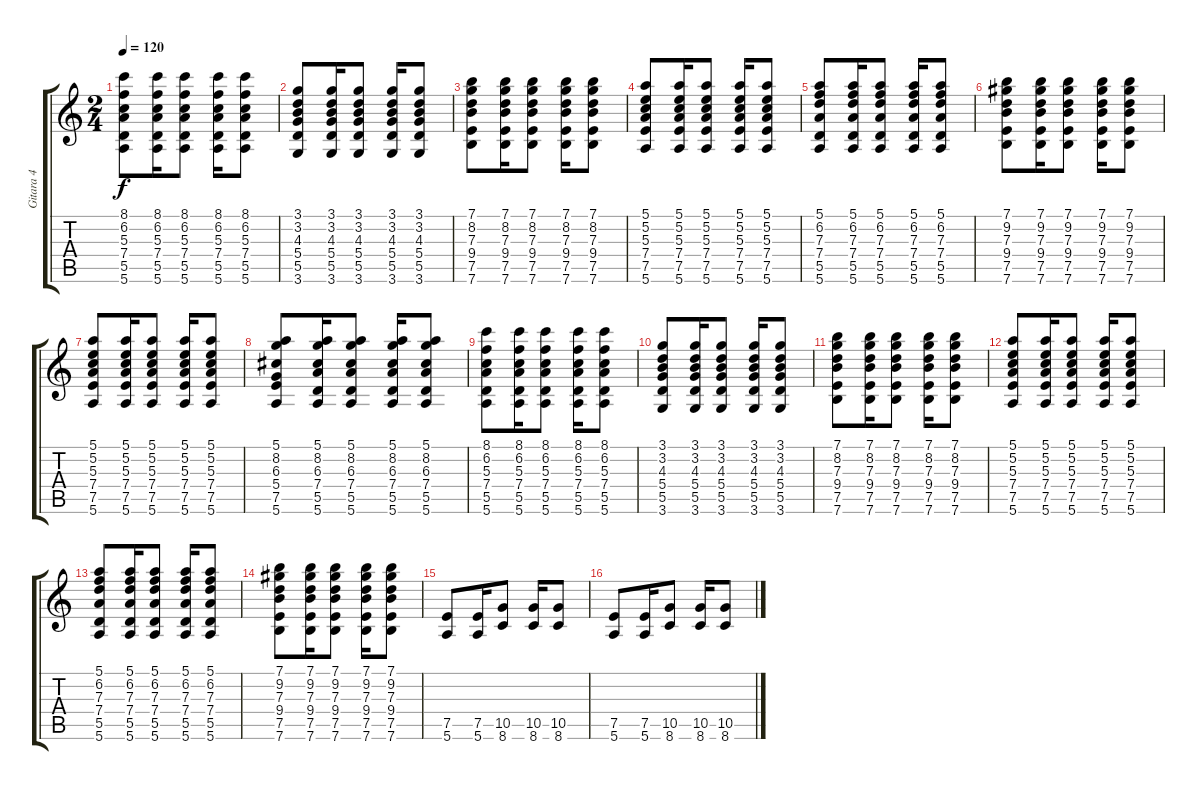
\track ("Gitara 4" "Gitara 4") {instrument acousticguitarnylon}
\staff {score tabs}
\tuning (E4 B3 G3 D3 A2 E2) {hide}
\ts (2 4)
\tempo 120
\clef g2
\ks aminor
(8.1 6.2 5.3 7.4 5.5 5.6).8{dy f} (8.1 6.2 5.3 7.4 5.5 5.6).16 (8.1 6.2 5.3 7.4 5.5 5.6).8 (8.1 6.2 5.3 7.4 5.5 5.6).16 (8.1 6.2 5.3 7.4 5.5 5.6).8 |
(3.1 3.2 4.3 5.4 5.5 3.6).8 (3.1 3.2 4.3 5.4 5.5 3.6).16 (3.1 3.2 4.3 5.4 5.5 3.6).8 (3.1 3.2 4.3 5.4 5.5 3.6).16 (3.1 3.2 4.3 5.4 5.5 3.6).8 |
(7.1 8.2 7.3 9.4 7.5 7.6).8 (7.1 8.2 7.3 9.4 7.5 7.6).16 (7.1 8.2 7.3 9.4 7.5 7.6).8 (7.1 8.2 7.3 9.4 7.5 7.6).16 (7.1 8.2 7.3 9.4 7.5 7.6).8 |
(5.1 5.2 5.3 7.4 7.5 5.6).8 (5.1 5.2 5.3 7.4 7.5 5.6).16 (5.1 5.2 5.3 7.4 7.5 5.6).8 (5.1 5.2 5.3 7.4 7.5 5.6).16 (5.1 5.2 5.3 7.4 7.5 5.6).8 |
(5.1 6.2 7.3 7.4 5.5 5.6).8 (5.1 6.2 7.3 7.4 5.5 5.6).16 (5.1 6.2 7.3 7.4 5.5 5.6).8 (5.1 6.2 7.3 7.4 5.5 5.6).16 (5.1 6.2 7.3 7.4 5.5 5.6).8 |
(7.1 9.2 7.3 9.4 7.5 7.6).8 (7.1 9.2 7.3 9.4 7.5 7.6).16 (7.1 9.2 7.3 9.4 7.5 7.6).8 (7.1 9.2 7.3 9.4 7.5 7.6).16 (7.1 9.2 7.3 9.4 7.5 7.6).8 |
(5.1 5.2 5.3 7.4 7.5 5.6).8 (5.1 5.2 5.3 7.4 7.5 5.6).16 (5.1 5.2 5.3 7.4 7.5 5.6).8 (5.1 5.2 5.3 7.4 7.5 5.6).16 (5.1 5.2 5.3 7.4 7.5 5.6).8 |
(5.1 8.2 6.3 5.4 7.5 5.6).8 (5.1 8.2 6.3 7.4 5.5 5.6).16 (5.1 8.2 6.3 7.4 5.5 5.6).8 (5.1 8.2 6.3 7.4 5.5 5.6).16 (5.1 8.2 6.3 7.4 5.5 5.6).8 |
(8.1 6.2 5.3 7.4 5.5 5.6).8 (8.1 6.2 5.3 7.4 5.5 5.6).16 (8.1 6.2 5.3 7.4 5.5 5.6).8 (8.1 6.2 5.3 7.4 5.5 5.6).16 (8.1 6.2 5.3 7.4 5.5 5.6).8 |
(3.1 3.2 4.3 5.4 5.5 3.6).8 (3.1 3.2 4.3 5.4 5.5 3.6).16 (3.1 3.2 4.3 5.4 5.5 3.6).8 (3.1 3.2 4.3 5.4 5.5 3.6).16 (3.1 3.2 4.3 5.4 5.5 3.6).8 |
(7.1 8.2 7.3 9.4 7.5 7.6).8 (7.1 8.2 7.3 9.4 7.5 7.6).16 (7.1 8.2 7.3 9.4 7.5 7.6).8 (7.1 8.2 7.3 9.4 7.5 7.6).16 (7.1 8.2 7.3 9.4 7.5 7.6).8 |
(5.1 5.2 5.3 7.4 7.5 5.6).8 (5.1 5.2 5.3 7.4 7.5 5.6).16 (5.1 5.2 5.3 7.4 7.5 5.6).8 (5.1 5.2 5.3 7.4 7.5 5.6).16 (5.1 5.2 5.3 7.4 7.5 5.6).8 |
(5.1 6.2 7.3 7.4 5.5 5.6).8 (5.1 6.2 7.3 7.4 5.5 5.6).16 (5.1 6.2 7.3 7.4 5.5 5.6).8 (5.1 6.2 7.3 7.4 5.5 5.6).16 (5.1 6.2 7.3 7.4 5.5 5.6).8 |
(7.1 9.2 7.3 9.4 7.5 7.6).8 (7.1 9.2 7.3 9.4 7.5 7.6).16 (7.1 9.2 7.3 9.4 7.5 7.6).8 (7.1 9.2 7.3 9.4 7.5 7.6).16 (7.1 9.2 7.3 9.4 7.5 7.6).8 |
(7.5 5.6).8 (7.5 5.6).16 (10.5 8.6).8 (10.5 8.6).16 (10.5 8.6).8 |
(7.5 5.6).8 (7.5 5.6).16 (10.5 8.6).8 (10.5 8.6).16 (10.5 8.6).8
